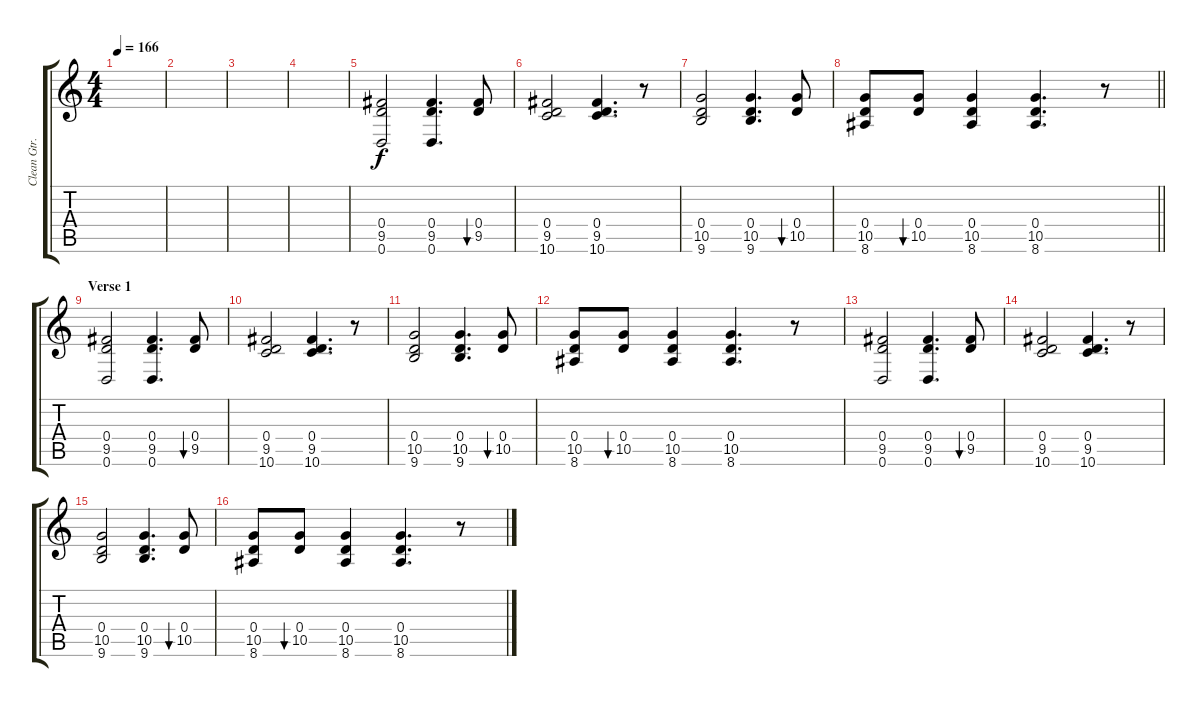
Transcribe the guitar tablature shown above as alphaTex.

\track ("Clean Gtr. 2" "Clean Gtr.") {instrument electricguitarclean}
\staff {score tabs}
\tuning (E4 B3 G3 D3 A2 D2) {hide}
\ts (4 4)
\tempo 166
\clef g2
\ks c
|
|
|
|
(0.4 9.5 0.6).2 (0.4 9.5 0.6).4{d} (0.4 9.5).8{bu 120} |
(0.4 9.5 10.6).2 (0.4 9.5 10.6).4{d} r.8 |
(0.4 10.5 9.6).2 (0.4 10.5 9.6).4{d} (0.4 10.5).8{bu 120} |
\barLineRight lightlight
(0.4 10.5 8.6).8 (0.4 10.5).8{bu 120} (0.4 10.5 8.6).4 (0.4 10.5 8.6).4{d} r.8 |
\section ("" "Verse 1")
(0.4 9.5 0.6).2 (0.4 9.5 0.6).4{d} (0.4 9.5).8{bu 120} |
(0.4 9.5 10.6).2 (0.4 9.5 10.6).4{d} r.8 |
(0.4 10.5 9.6).2 (0.4 10.5 9.6).4{d} (0.4 10.5).8{bu 120} |
(0.4 10.5 8.6).8 (0.4 10.5).8{bu 120} (0.4 10.5 8.6).4 (0.4 10.5 8.6).4{d} r.8 |
(0.4 9.5 0.6).2 (0.4 9.5 0.6).4{d} (0.4 9.5).8{bu 120} |
(0.4 9.5 10.6).2 (0.4 9.5 10.6).4{d} r.8 |
(0.4 10.5 9.6).2 (0.4 10.5 9.6).4{d} (0.4 10.5).8{bu 120} |
(0.4 10.5 8.6).8 (0.4 10.5).8{bu 120} (0.4 10.5 8.6).4 (0.4 10.5 8.6).4{d} r.8
